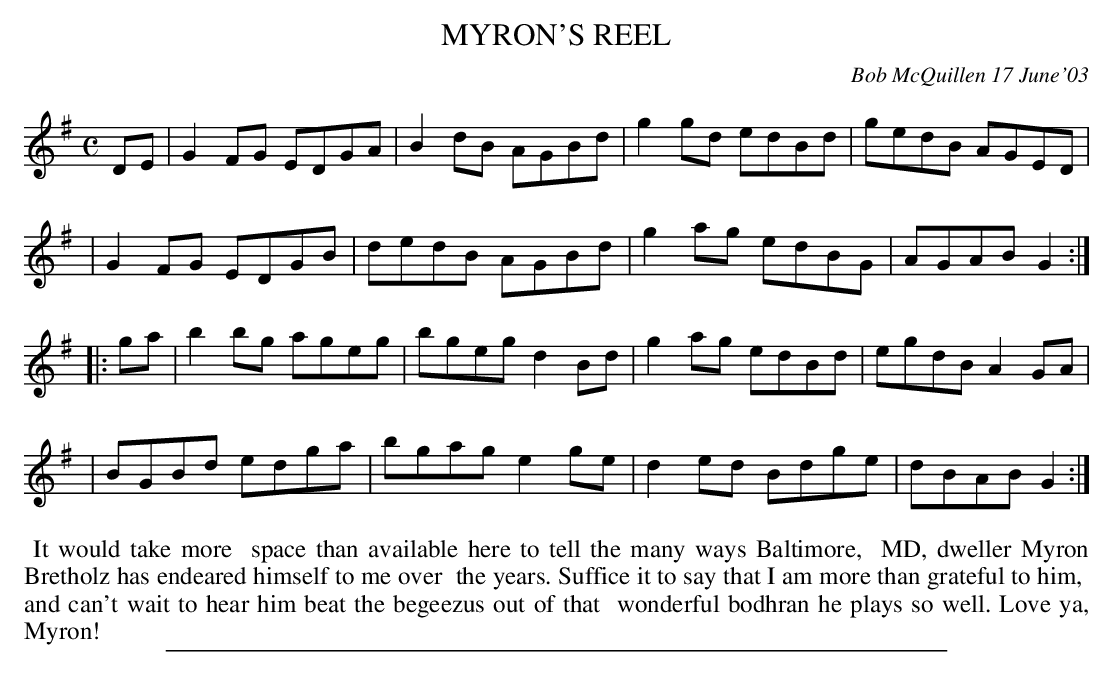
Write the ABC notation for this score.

X:1
T: MYRON'S REEL
C: Bob McQuillen 17 June'03
M: C
L: 1/8
K: G
DE \
| G2FG EDGA | B2dB AGBd | g2gd edBd | gedB AGED |
| G2FG EDGB | dedB AGBd | g2ag edBG | AGAB G2 :|
|: ga \
| b2bg ageg | bgeg d2Bd | g2ag edBd | egdB A2GA |
| BGBd edga | bgag e2ge | d2ed Bdge | dBAB G2 :|
